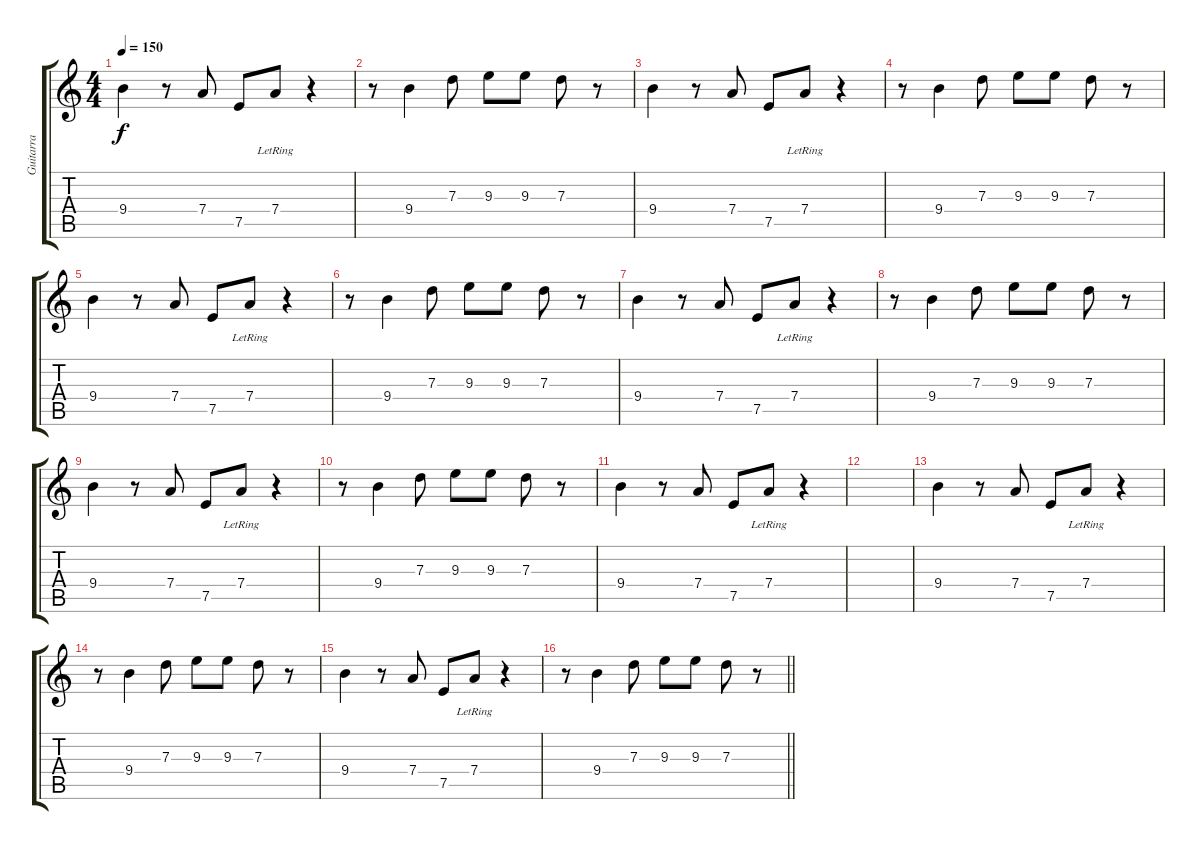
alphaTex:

\track ("Guitarra" "Guitarra") {instrument overdrivenguitar}
\staff {score tabs}
\tuning (E4 B3 G3 D3 A2 E2) {hide}
\ts (4 4)
\tempo 150
\clef g2
\ks c
9.4.4{dy f} r.8 7.4.8 7.5.8 7.4{lr}.8 r.4 |
r.8 9.4.4 7.3.8 9.3.8 9.3.8 7.3.8 r.8 |
9.4.4 r.8 7.4.8 7.5.8 7.4{lr}.8 r.4 |
r.8 9.4.4 7.3.8 9.3.8 9.3.8 7.3.8 r.8 |
9.4.4 r.8 7.4.8 7.5.8 7.4{lr}.8 r.4 |
r.8 9.4.4 7.3.8 9.3.8 9.3.8 7.3.8 r.8 |
9.4.4 r.8 7.4.8 7.5.8 7.4{lr}.8 r.4 |
r.8 9.4.4 7.3.8 9.3.8 9.3.8 7.3.8 r.8 |
9.4.4 r.8 7.4.8 7.5.8 7.4{lr}.8 r.4 |
r.8 9.4.4 7.3.8 9.3.8 9.3.8 7.3.8 r.8 |
9.4.4 r.8 7.4.8 7.5.8 7.4{lr}.8 r.4 |
|
9.4.4 r.8 7.4.8 7.5.8 7.4{lr}.8 r.4 |
r.8 9.4.4 7.3.8 9.3.8 9.3.8 7.3.8 r.8 |
9.4.4 r.8 7.4.8 7.5.8 7.4{lr}.8 r.4 |
\barLineRight lightlight
r.8 9.4.4 7.3.8 9.3.8 9.3.8 7.3.8 r.8
